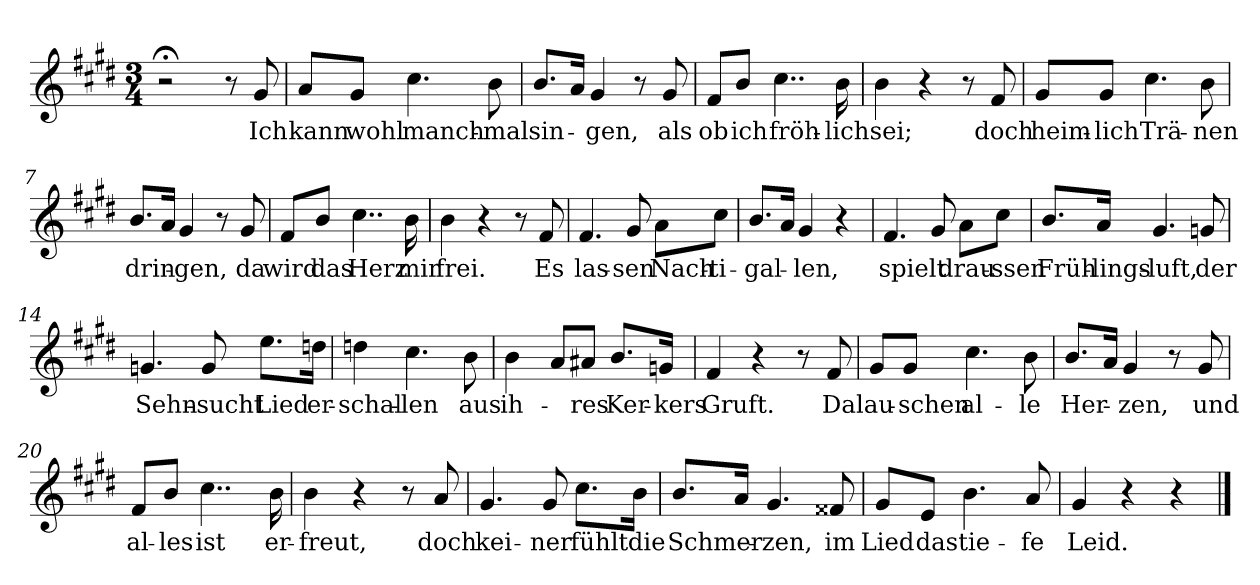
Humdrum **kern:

**kern	**text
*part1	*part1
*staff1	*staff1
*clefG2	*
*k[f#c#g#d#]	*
*M3/4	*
=1	=1
2r;<	.
8r	.
!	!LO:LY:b
8g#/	Ich
=2	=2
!	!LO:LY:b
8a/L	kann
!	!LO:LY:b
8g#/J	wohl
!	!LO:LY:b
4.cc#\	manch-
!	!LO:LY:b
8b\	-mal
=3	=3
!	!LO:LY:b
8.b/L	sin-
16a/Jk	.
!	!LO:LY:b
4g#/	-gen,
8r	.
!	!LO:LY:b
8g#/	als
=4	=4
!	!LO:LY:b
8f#/L	ob
!	!LO:LY:b
8b/J	ich
!	!LO:LY:b
4..cc#\	fröh-
!	!LO:LY:b
16b\	-lich
=5	=5
!	!LO:LY:b
4b\	sei;
4r	.
8r	.
!	!LO:LY:b
8f#/	doch
=6	=6
!	!LO:LY:b
8g#/L	heim-
!	!LO:LY:b
8g#/J	-lich
!	!LO:LY:b
4.cc#\	Trä-
!	!LO:LY:b
8b\	-nen
=7	=7
!	!LO:LY:b
8.b/L	drin-
16a/Jk	.
!	!LO:LY:b
4g#/	-gen,
8r	.
!	!LO:LY:b
8g#/	da
!!LO:LB:g=z
=8	=8
!	!LO:LY:b
8f#/L	wird
!	!LO:LY:b
8b/J	das
!	!LO:LY:b
4..cc#\	Herz
!	!LO:LY:b
16b\	mir
=9	=9
!	!LO:LY:b
4b\	frei.
4r	.
8r	.
!	!LO:LY:b
8f#/	Es
=10	=10
!	!LO:LY:b
4.f#/	las-
!	!LO:LY:b
8g#/	-sen
!	!LO:LY:b
8a\L	Nach-
!	!LO:LY:b
8cc#\J	-ti-
=11	=11
!	!LO:LY:b
8.b/L	-gal-
16a/Jk	.
!	!LO:LY:b
4g#/	-len,
4r	.
=12	=12
!	!LO:LY:b
4.f#/	spielt
8g#/	.
!	!LO:LY:b
8a\L	drau-
!	!LO:LY:b
8cc#\J	-ssen
=13	=13
!	!LO:LY:b
8.b/L	Früh-
!	!LO:LY:b
16a/Jk	-lings-
!	!LO:LY:b
4.g#/	-luft,
!	!LO:LY:b
8gn/	der
!!LO:LB:g=z
=14	=14
!	!LO:LY:b
4.gn/	Sehn-
!	!LO:LY:b
8g/	-sucht
!	!LO:LY:b
8.ee\L	Lied
!	!LO:LY:b
16ddn\Jk	er-
=15	=15
!	!LO:LY:b
4ddn\	-schal-
!	!LO:LY:b
4.cc#\	-len
!	!LO:LY:b
8b\	aus
=16	=16
!	!LO:LY:b
4b\	ih-
8a/L	.
!	!LO:LY:b
8a#X/J	-res
!	!LO:LY:b
8.b/L	Ker-
!	!LO:LY:b
16gn/Jk	-kers
=17	=17
!	!LO:LY:b
4f#/	Gruft.
4r	.
8r	.
!	!LO:LY:b
8f#/	Da
=18	=18
!	!LO:LY:b
8g#/L	lau-
!	!LO:LY:b
8g#/J	-schen
!	!LO:LY:b
4.cc#\	al-
!	!LO:LY:b
8b\	-le
=19	=19
!	!LO:LY:b
8.b/L	Her-
16a/Jk	.
!	!LO:LY:b
4g#/	-zen,
8r	.
!	!LO:LY:b
8g#/	und
=20	=20
!	!LO:LY:b
8f#/L	al-
!	!LO:LY:b
8b/J	-les
!	!LO:LY:b
4..cc#\	ist
!	!LO:LY:b
16b\	er-
!!LO:LB:g=z
=21	=21
!	!LO:LY:b
4b\	-freut,
4r	.
8r	.
!	!LO:LY:b
8a/	doch
=22	=22
!	!LO:LY:b
4.g#/	kei-
!	!LO:LY:b
8g#/	-ner
!	!LO:LY:b
8.cc#\L	fühlt
!	!LO:LY:b
16b\Jk	die
=23	=23
!	!LO:LY:b
8.b/L	Schmer-
16a/Jk	.
!	!LO:LY:b
4.g#/	-zen,
!	!LO:LY:b
8f##X/	im
=24	=24
!	!LO:LY:b
8g#/L	Lied
!	!LO:LY:b
8e/J	das
!	!LO:LY:b
4.b\	tie-
!	!LO:LY:b
8a/	-fe
=25	=25
!	!LO:LY:b
4g#/	Leid.
4r	.
4r	.
==	==
*-	*-
